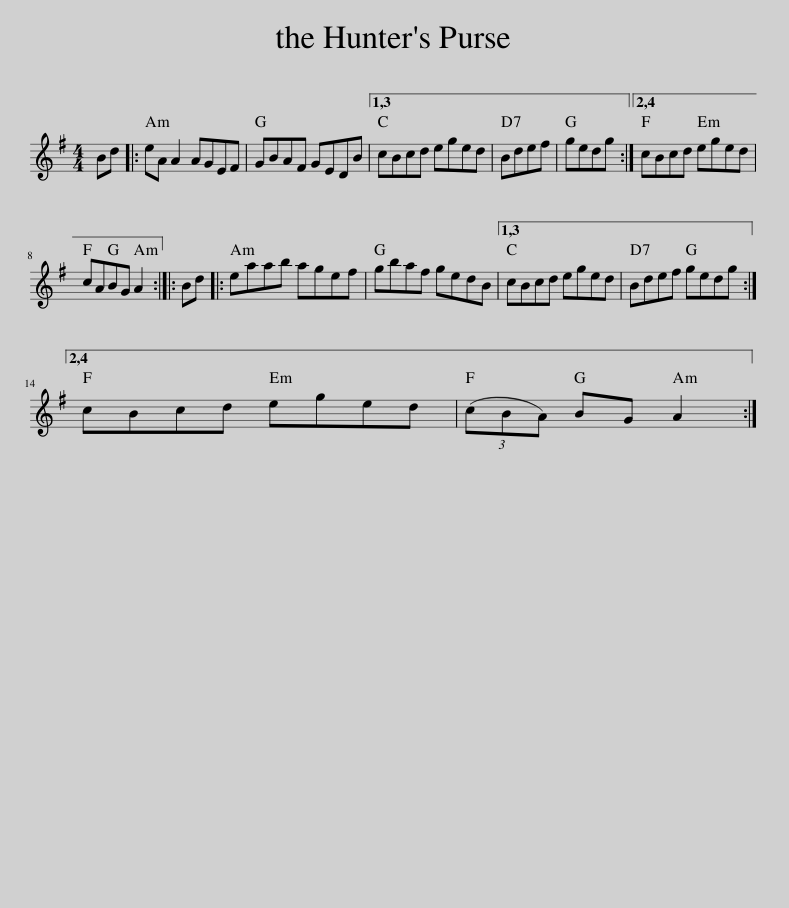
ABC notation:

X:1
L:1/8
M:4/4
I:linebreak $
K:G
V:1 treble
V:1
 Bd |: eA A2 AGEF | GBAF GEDB |1,3 cBcd eged | Bdef | %5
 gedg :|2,4 cBcd eged |$ cABG A2 :: Bd |: eaab agef | %10
 gbaf gedB |1,3 cBcd eged | Bdef gedg :|2,4$ cBcd eged | (3(cBA) BG A2 :| %15
